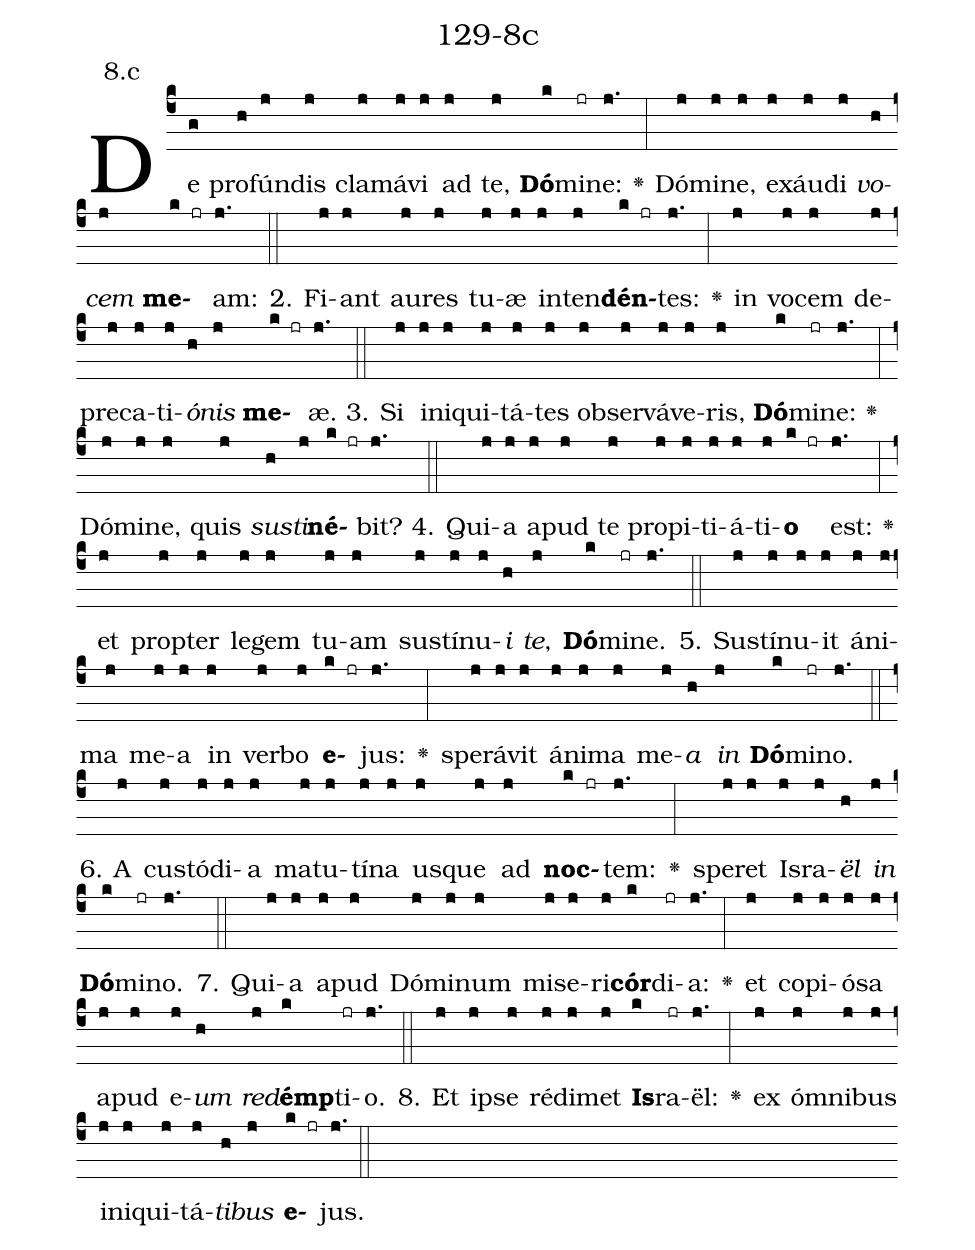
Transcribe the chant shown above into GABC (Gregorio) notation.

name: 129-8c;
annotation: 8.c;
%%
(c4)De(g) pro(h)fún(j)dis(j) cla(j)má(j)vi(j) ad(j) te,(j) <b>Dó</b>(k)mi(jr)ne:(j.) <v>\greheightstar</v>(:) Dó(j)mi(j)ne,(j) ex(j)áu(j)di(j) <i>vo</i>(h)<i>cem</i>(j) <b>me</b>(k jr)am:(j.) (::)
2. Fi(j)ant(j) au(j)res(j) tu(j)æ(j) in(j)ten(j)<b>dén</b>(k jr)tes:(j.) <v>\greheightstar</v>(:) in(j) vo(j)cem(j) de(j)pre(j)ca(j)ti(j)<i>ó</i>(h)<i>nis</i>(j) <b>me</b>(k jr)æ.(j.) (::)
3. Si(j) in(j)i(j)qui(j)tá(j)tes(j) ob(j)ser(j)vá(j)ve(j)ris,(j) <b>Dó</b>(k)mi(jr)ne:(j.) <v>\greheightstar</v>(:) Dó(j)mi(j)ne,(j) quis(j) <i>sus</i>(h)<i>ti</i>(j)<b>né</b>(k jr)bit?(j.) (::)
4. Qui(j)a(j) a(j)pud(j) te(j) pro(j)pi(j)ti(j)á(j)ti(j)<b>o</b>(k jr) est:(j.) <v>\greheightstar</v>(:) et(j) prop(j)ter(j) le(j)gem(j) tu(j)am(j) sus(j)tí(j)nu(j)<i>i</i>(h) <i>te</i>,(j) <b>Dó</b>(k)mi(jr)ne.(j.) (::)
5. Sus(j)tí(j)nu(j)it(j) á(j)ni(j)ma(j) me(j)a(j) in(j) ver(j)bo(j) <b>e</b>(k jr)jus:(j.) <v>\greheightstar</v>(:) spe(j)rá(j)vit(j) á(j)ni(j)ma(j) me(j)<i>a</i>(h) <i>in</i>(j) <b>Dó</b>(k)mi(jr)no.(j.) (::)
6. A(j) cus(j)tó(j)di(j)a(j) ma(j)tu(j)tí(j)na(j) us(j)que(j) ad(j) <b>noc</b>(k jr)tem:(j.) <v>\greheightstar</v>(:) spe(j)ret(j) Is(j)ra(j)<i>ël</i>(h) <i>in</i>(j) <b>Dó</b>(k)mi(jr)no.(j.) (::)
7. Qui(j)a(j) a(j)pud(j) Dó(j)mi(j)num(j) mi(j)se(j)ri(j)<b>cór</b>(k)di(jr)a:(j.) <v>\greheightstar</v>(:) et(j) co(j)pi(j)ó(j)sa(j) a(j)pud(j) e(j)<i>um</i>(h) <i>red</i>(j)<b>émp</b>(k)ti(jr)o.(j.) (::)
8. Et(j) ip(j)se(j) réd(j)i(j)met(j) <b>Is</b>(k)ra(jr)ël:(j.) <v>\greheightstar</v>(:) ex(j) óm(j)ni(j)bus(j) in(j)i(j)qui(j)tá(j)<i>ti</i>(h)<i>bus</i>(j) <b>e</b>(k jr)jus.(j.) (::)
